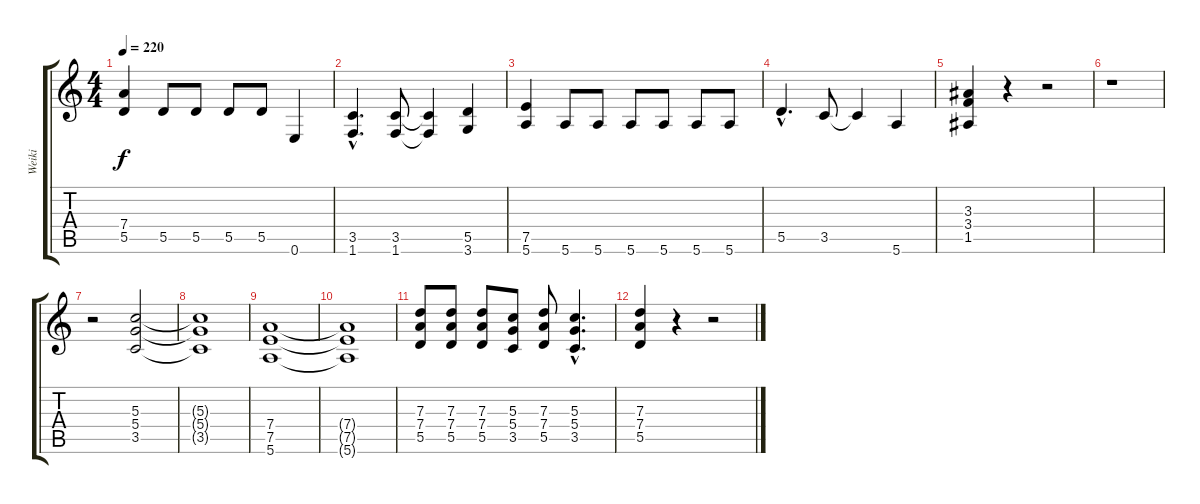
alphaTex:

\track ("Weiki" "Weiki") {instrument distortionguitar}
\staff {score tabs}
\tuning (E4 B3 G3 D3 A2 E2) {hide}
\ts (4 4)
\tempo 220
\clef g2
\ks c
(7.4 5.5).4{dy f} 5.5.8 5.5.8 5.5.8 5.5.8 0.6.4 |
(3.5{hac} 1.6{hac}).4{d} (3.5 1.6).8 (3.5{t} 1.6{t}).4 (5.5 3.6).4 |
(7.5 5.6).4 5.6.8 5.6.8 5.6.8 5.6.8 5.6.8 5.6.8 |
5.5{hac}.4{d} 3.5.8 3.5{t}.4 5.6.4 |
(3.3 3.4 1.5).4 r.4 r.2 |
r.1 |
r.2 (5.3 5.4 3.5).2 |
(5.3{t} 5.4{t} 3.5{t}).1 |
(7.4 7.5 5.6).1 |
(7.4{t} 7.5{t} 5.6{t}).1 |
(7.3 7.4 5.5).8 (7.3 7.4 5.5).8 (7.3 7.4 5.5).8 (5.3 5.4 3.5).8 (7.3 7.4 5.5).8 (5.3{hac} 5.4{hac} 3.5{hac}).4{d} |
(7.3 7.4 5.5).4 r.4 r.2
